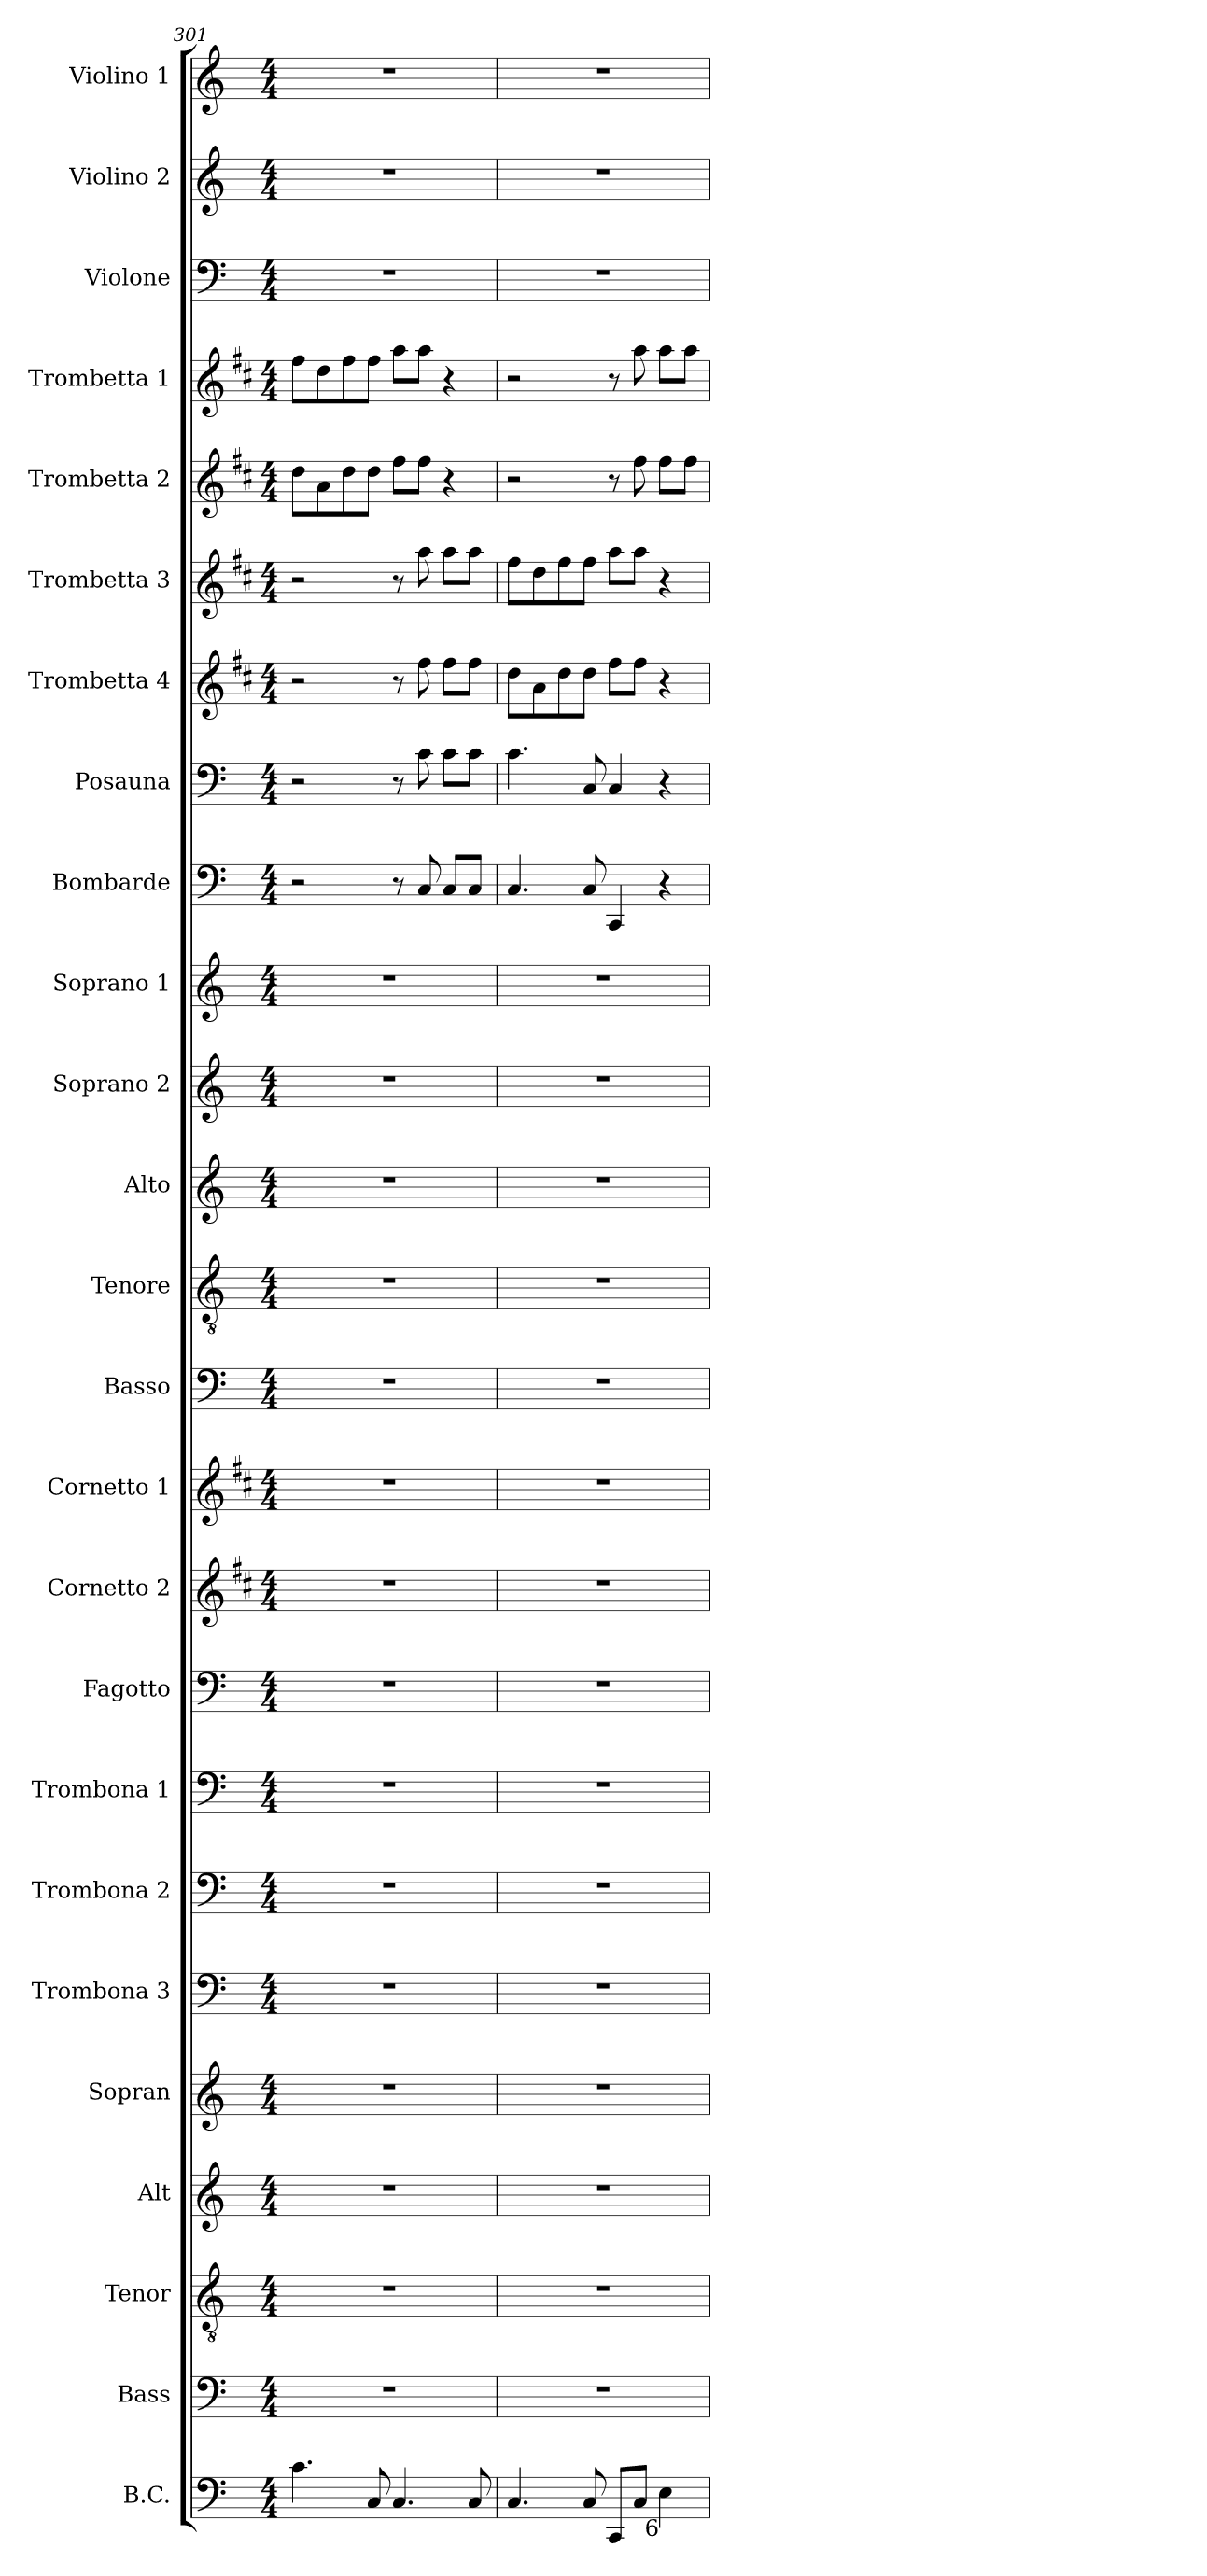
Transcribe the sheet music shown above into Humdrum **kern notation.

**kern	**kern	**kern	**kern	**kern	**kern	**kern	**kern	**kern	**kern	**kern	**kern	**kern	**kern	**kern	**kern	**kern	**kern	**kern	**kern	**kern	**kern	**kern	**kern	**kern
*part25	*part24	*part23	*part22	*part21	*part20	*part19	*part18	*part17	*part16	*part15	*part14	*part13	*part12	*part11	*part10	*part9	*part8	*part7	*part6	*part5	*part4	*part3	*part2	*part1
*staff25	*staff24	*staff23	*staff22	*staff21	*staff20	*staff19	*staff18	*staff17	*staff16	*staff15	*staff14	*staff13	*staff12	*staff11	*staff10	*staff9	*staff8	*staff7	*staff6	*staff5	*staff4	*staff3	*staff2	*staff1
*I"B.C.	*I"Bass	*I"Tenor	*I"Alt	*I"Sopran	*I"Trombona 3	*I"Trombona 2	*I"Trombona 1	*I"Fagotto	*I"Cornetto 2	*I"Cornetto 1	*I"Basso	*I"Tenore	*I"Alto	*I"Soprano 2	*I"Soprano 1	*I"Bombarde	*I"Posauna	*I"Trombetta 4	*I"Trombetta 3	*I"Trombetta 2	*I"Trombetta 1	*I"Violone	*I"Violino 2	*I"Violino 1
*I'B.C.	*I'B.	*I'T.	*I'A.	*I'S.	*I'Tbn. 2	*I'Tbn. 2	*I'Tbn. 1	*I'Fag.	*I'Cor. 2	*I'Cor. 1	*I'B.	*I'T.	*I'A.	*I'S.	*I'S.	*	*	*	*	*	*	*	*I'Vl. 2	*I'Vl. 1
*clefF4	*clefF4	*clefGv2	*clefG2	*clefG2	*clefF4	*clefF4	*clefF4	*clefF4	*clefG2	*clefG2	*clefF4	*clefGv2	*clefG2	*clefG2	*clefG2	*clefF4	*clefF4	*clefG2	*clefG2	*clefG2	*clefG2	*clefF4	*clefG2	*clefG2
*	*	*ITrd7c12	*	*	*	*	*	*	*ITrd1c2	*ITrd1c2	*	*ITrd7c12	*	*	*	*	*	*ITrd1c2	*ITrd1c2	*ITrd1c2	*ITrd1c2	*	*	*
*k[]	*k[]	*k[]	*k[]	*k[]	*k[]	*k[]	*k[]	*k[]	*k[]	*k[]	*k[]	*k[]	*k[]	*k[]	*k[]	*k[]	*k[]	*k[]	*k[]	*k[]	*k[]	*k[]	*k[]	*k[]
*C:	*C:	*C:	*C:	*C:	*C:	*C:	*C:	*C:	*C:	*C:	*C:	*C:	*C:	*C:	*C:	*C:	*C:	*C:	*C:	*C:	*C:	*C:	*C:	*C:
*M4/4	*M4/4	*M4/4	*M4/4	*M4/4	*M4/4	*M4/4	*M4/4	*M4/4	*M4/4	*M4/4	*M4/4	*M4/4	*M4/4	*M4/4	*M4/4	*M4/4	*M4/4	*M4/4	*M4/4	*M4/4	*M4/4	*M4/4	*M4/4	*M4/4
=301	=301	=301	=301	=301	=301	=301	=301	=301	=301	=301	=301	=301	=301	=301	=301	=301	=301	=301	=301	=301	=301	=301	=301	=301
4.ci\	1r	1r	1r	1r	1r	1r	1r	1r	1r	1r	1r	1r	1r	1r	1r	2r	2r	2r	2r	8cci\L	8eei\L	1r	1r	1r
.	.	.	.	.	.	.	.	.	.	.	.	.	.	.	.	.	.	.	.	8gi\	8cci\	.	.	.
.	.	.	.	.	.	.	.	.	.	.	.	.	.	.	.	.	.	.	.	8cci\	8eei\	.	.	.
8Ci/	.	.	.	.	.	.	.	.	.	.	.	.	.	.	.	.	.	.	.	8cci\J	8eei\J	.	.	.
4.Ci/	.	.	.	.	.	.	.	.	.	.	.	.	.	.	.	8r	8r	8r	8r	8eei\L	8ggi\L	.	.	.
.	.	.	.	.	.	.	.	.	.	.	.	.	.	.	.	8Ci/	8ci\	8eei\	8ggi\	8eei\J	8ggi\J	.	.	.
.	.	.	.	.	.	.	.	.	.	.	.	.	.	.	.	8Ci/L	8ci\L	8eei\L	8ggi\L	4r	4r	.	.	.
8Ci/	.	.	.	.	.	.	.	.	.	.	.	.	.	.	.	8Ci/J	8ci\J	8eei\J	8ggi\J	.	.	.	.	.
=302	=302	=302	=302	=302	=302	=302	=302	=302	=302	=302	=302	=302	=302	=302	=302	=302	=302	=302	=302	=302	=302	=302	=302	=302
4.Ci/	1r	1r	1r	1r	1r	1r	1r	1r	1r	1r	1r	1r	1r	1r	1r	4.Ci/	4.ci\	8cci\L	8eei\L	2r	2r	1r	1r	1r
.	.	.	.	.	.	.	.	.	.	.	.	.	.	.	.	.	.	8gi\	8cci\	.	.	.	.	.
.	.	.	.	.	.	.	.	.	.	.	.	.	.	.	.	.	.	8cci\	8eei\	.	.	.	.	.
8Ci/	.	.	.	.	.	.	.	.	.	.	.	.	.	.	.	8Ci/	8Ci/	8cci\J	8eei\J	.	.	.	.	.
8CCi/L	.	.	.	.	.	.	.	.	.	.	.	.	.	.	.	4CCi/	4Ci/	8eei\L	8ggi\L	8r	8r	.	.	.
8Ci/J	.	.	.	.	.	.	.	.	.	.	.	.	.	.	.	.	.	8eei\J	8ggi\J	8eei\	8ggi\	.	.	.
!LO:TX:b:rj:t=6	!	!	!	!	!	!	!	!	!	!	!	!	!	!	!	!	!	!	!	!	!	!	!	!
4Ei\	.	.	.	.	.	.	.	.	.	.	.	.	.	.	.	4r	4r	4r	4r	8eei\L	8ggi\L	.	.	.
.	.	.	.	.	.	.	.	.	.	.	.	.	.	.	.	.	.	.	.	8eei\J	8ggi\J	.	.	.
=	=	=	=	=	=	=	=	=	=	=	=	=	=	=	=	=	=	=	=	=	=	=	=	=
*-	*-	*-	*-	*-	*-	*-	*-	*-	*-	*-	*-	*-	*-	*-	*-	*-	*-	*-	*-	*-	*-	*-	*-	*-
